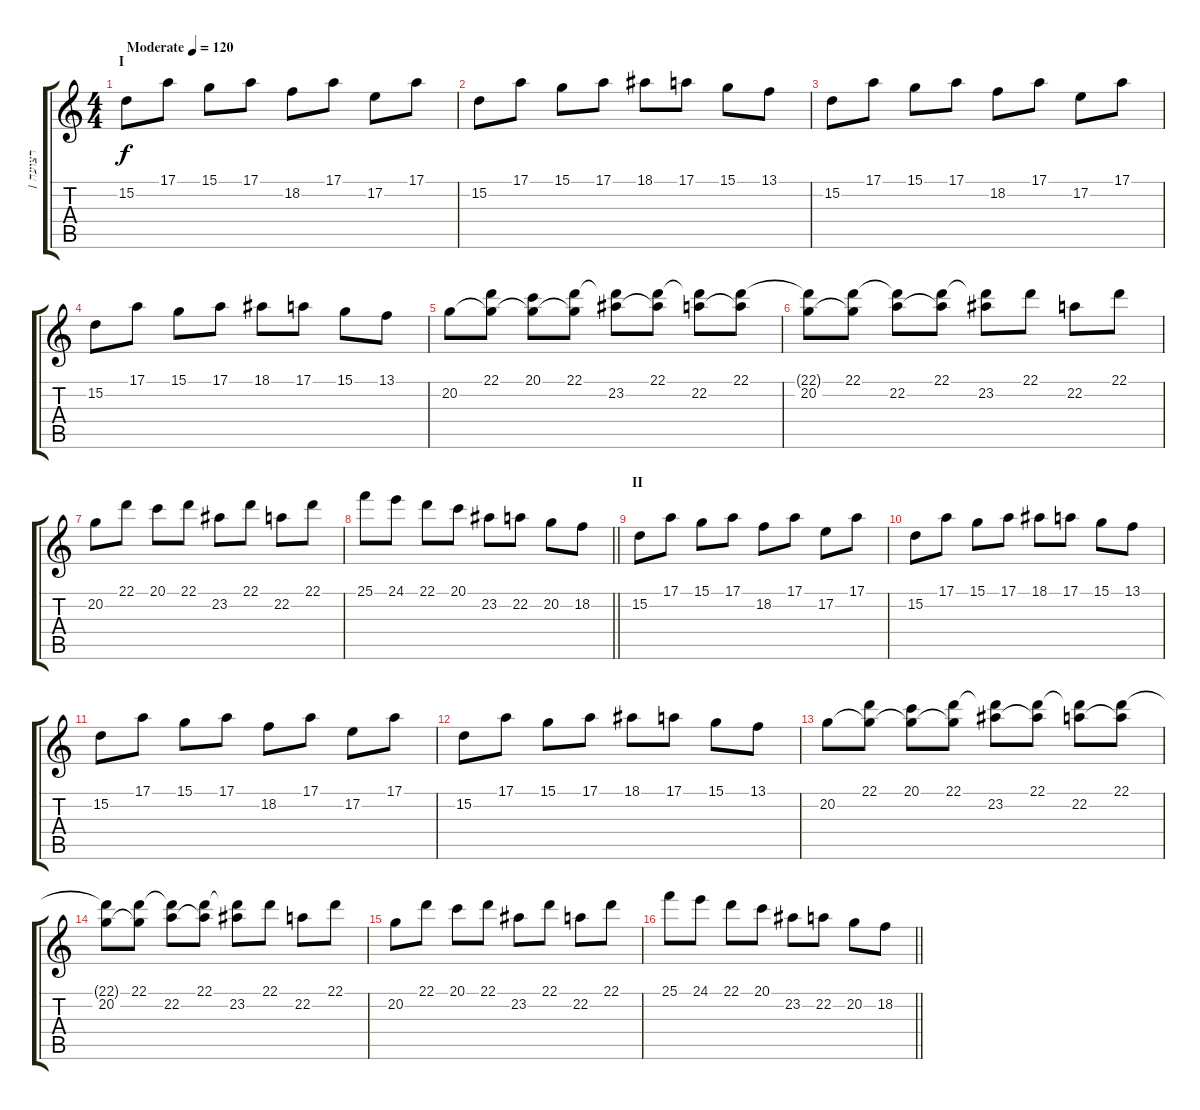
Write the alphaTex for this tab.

\track ("רצועה 1" "רצועה 1") {instrument brightacousticpiano}
\staff {score tabs}
\tuning (E4 B3 G3 D3 A2 E2) {hide}
\ts (4 4)
\section ("" "I")
\tempo (120 "Moderate")
\clef g2
\ks c
15.2.8{dy f instrument brightacousticpiano} 17.1.8 15.1.8 17.1.8 18.2.8 17.1.8 17.2.8 17.1.8 |
15.2.8 17.1.8 15.1.8 17.1.8 18.1.8 17.1.8 15.1.8 13.1.8 |
15.2.8 17.1.8 15.1.8 17.1.8 18.2.8 17.1.8 17.2.8 17.1.8 |
15.2.8 17.1.8 15.1.8 17.1.8 18.1.8 17.1.8 15.1.8 13.1.8 |
20.2.8 (22.1 20.2{t}).8 (20.1 20.2{t}).8 (22.1 20.2{t}).8 (22.1{t} 23.2).8 (22.1 23.2{t}).8 (22.1{t} 22.2).8 (22.1 22.2{t}).8 |
(22.1{t} 20.2).8 (22.1 20.2{t}).8 (22.1{t} 22.2).8 (22.1 22.2{t}).8 (22.1{t} 23.2).8 22.1.8 22.2.8 22.1.8 |
20.2.8 22.1.8 20.1.8 22.1.8 23.2.8 22.1.8 22.2.8 22.1.8 |
\barLineRight lightlight
25.1.8 24.1.8 22.1.8 20.1.8 23.2.8 22.2.8 20.2.8 18.2.8 |
\section ("" "II")
15.2.8 17.1.8 15.1.8 17.1.8 18.2.8 17.1.8 17.2.8 17.1.8 |
15.2.8 17.1.8 15.1.8 17.1.8 18.1.8 17.1.8 15.1.8 13.1.8 |
15.2.8 17.1.8 15.1.8 17.1.8 18.2.8 17.1.8 17.2.8 17.1.8 |
15.2.8 17.1.8 15.1.8 17.1.8 18.1.8 17.1.8 15.1.8 13.1.8 |
20.2.8 (22.1 20.2{t}).8 (20.1 20.2{t}).8 (22.1 20.2{t}).8 (22.1{t} 23.2).8 (22.1 23.2{t}).8 (22.1{t} 22.2).8 (22.1 22.2{t}).8 |
(22.1{t} 20.2).8 (22.1 20.2{t}).8 (22.1{t} 22.2).8 (22.1 22.2{t}).8 (22.1{t} 23.2).8 22.1.8 22.2.8 22.1.8 |
20.2.8 22.1.8 20.1.8 22.1.8 23.2.8 22.1.8 22.2.8 22.1.8 |
\barLineRight lightlight
25.1.8 24.1.8 22.1.8 20.1.8 23.2.8 22.2.8 20.2.8 18.2.8
